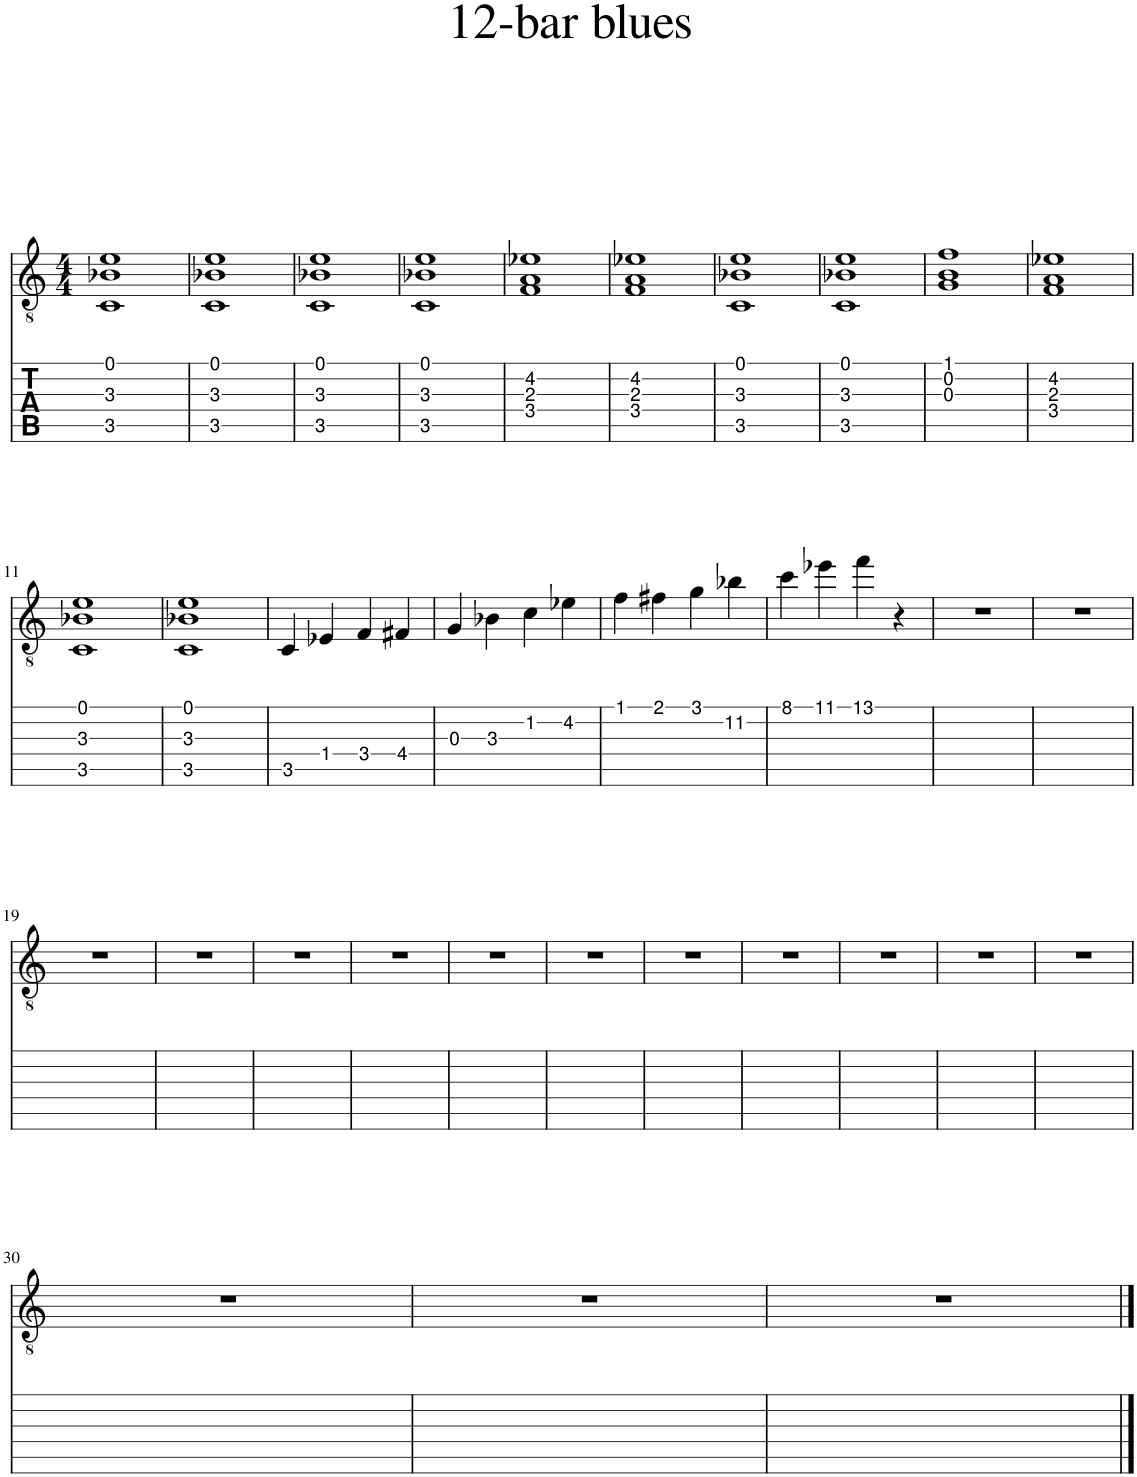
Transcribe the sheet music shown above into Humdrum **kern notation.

**kern	**kern
*part1	*part1
*staff2	*staff1
*I"Guitar	*
*I'Guit.	*
*stria6	*
*	*clefGv2
*k[]	*k[]
*M4/4	*M4/4
=1	=1
1C 1B- 1e	1C 1B-X 1e
=2	=2
1C 1B-X 1e	1C 1B-X 1e
=3	=3
1C 1B-X 1e	1C 1B-X 1e
=4	=4
1C 1B-X 1e	1C 1B-X 1e
=5	=5
1F 1A 1e-	1F 1A 1e-X
=6	=6
1F 1A 1e-	1F 1A 1e-X
=7	=7
1C 1B-X 1e	1C 1B-X 1e
=8	=8
1C 1B-X 1e	1C 1B-X 1e
=9	=9
1G 1B 1f	1G 1B 1f
=10	=10
1F 1A 1e-	1F 1A 1e-X
!!LO:LB:g=z
=11	=11
1C 1B-X 1e	1C 1B-X 1e
=12	=12
1C 1B-X 1e	1C 1B-X 1e
=13	=13
4C	4C/
4E-	4E-X/
4F	4F/
4F#	4F#X/
=14	=14
4G	4G/
4B-X	4B-X\
4c	4c\
4e-	4e-X\
=15	=15
4f	4f\
4f#	4f#X\
4g	4g\
4b-	4b-X\
=16	=16
4cc	4cc\
4ee-	4ee-X\
4ff	4ff\
4r	4r
=17	=17
1r	1r
=18	=18
1r	1r
!!LO:LB:g=z
=19	=19
1r	1r
=20	=20
1r	1r
=21	=21
1r	1r
=22	=22
1r	1r
=23	=23
1r	1r
=24	=24
1r	1r
=25	=25
1r	1r
=26	=26
1r	1r
=27	=27
1r	1r
=28	=28
1r	1r
=29	=29
1r	1r
!!LO:LB:g=z
=30	=30
1r	1r
=31	=31
1r	1r
=32	=32
1r	1r
==	==
*-	*-
